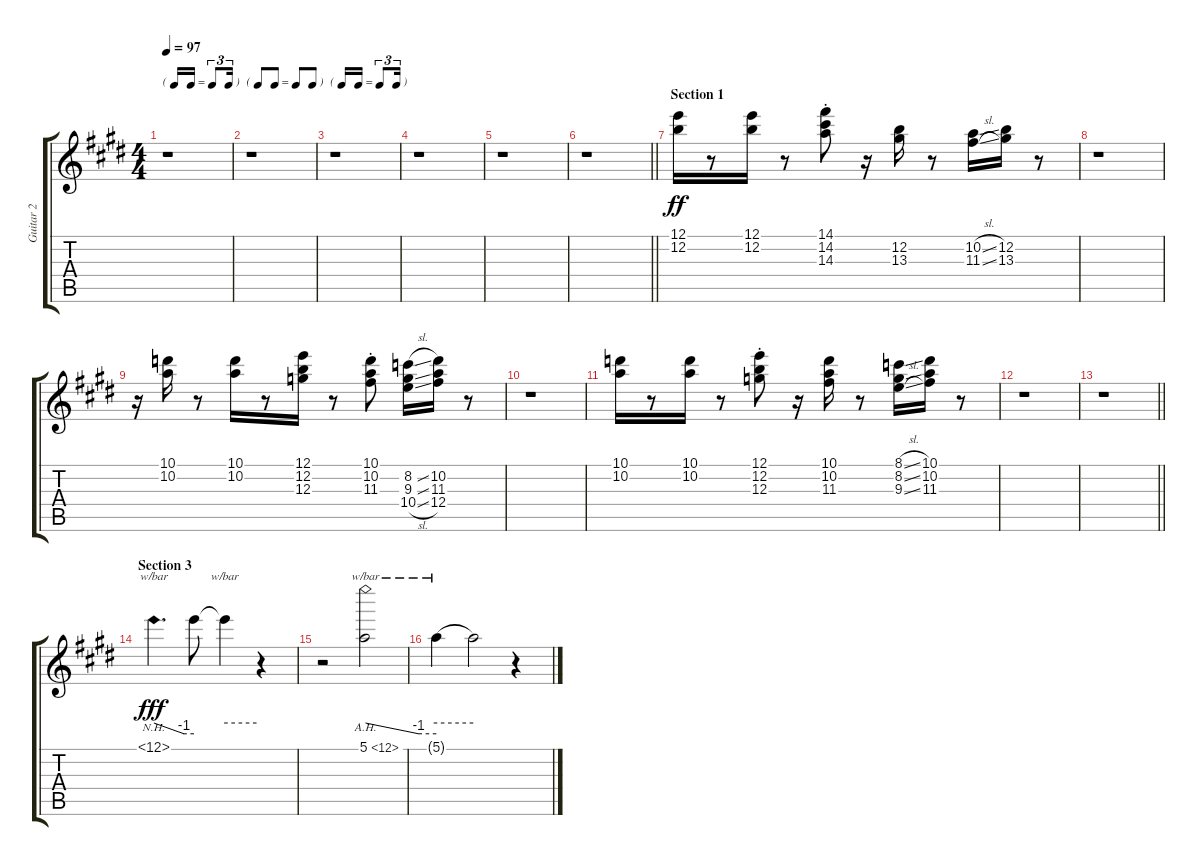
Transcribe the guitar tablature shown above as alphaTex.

\track ("Guitar 2" "Guitar 2") {instrument electricguitarclean}
\staff {score tabs}
\tuning (E4 B3 G3 D4 A3 E3) {hide}
\ts (4 4)
\tf triplet16th
\tempo 97
\clef g2
\ks e
r.1{dy ff instrument electricguitarclean} |
\tf none
\ks c#minor
r.1 |
\tf triplet16th
\ks e
r.1 |
\ks c#minor
r.1 |
\ks e
r.1 |
\barLineRight lightlight
\ks c#minor
r.1{volume 12} |
\section ("" "Section 1")
\ks e
(12.1 12.2).16 r.8 (12.1 12.2).16 r.8 (14.1{st} 14.2{st} 14.3{st}).8 r.16 (12.2 13.3).16 r.8 (10.2{sl} 11.3{sl}).16 (12.2 13.3).16 r.8 |
\ks c#minor
r.1 |
\ks e
r.16 (10.1 10.2).16 r.8 (10.1 10.2).16 r.8 (12.1 12.2 12.3).16 r.8 (10.1{st} 10.2{st} 11.3{st}).8 (8.2{sl} 9.3{sl} 10.4{sl}).16 (10.2 11.3 12.4).16 r.8 |
\ks c#minor
r.1 |
\ks e
(10.1 10.2).16 r.8 (10.1 10.2).16 r.8 (12.1{st} 12.2{st} 12.3{st}).8 r.16 (10.1 10.2 11.3).16 r.8 (8.1{sl} 8.2{sl} 9.3{sl}).16 (10.1 10.2 11.3).16 r.8 |
\ks c#minor
r.1 |
\barLineRight lightlight
\ks e
r.1{volume 10 instrument electricguitarclean} |
\section ("" "Section 3")
\ks c#minor
12.1{nh}.4{d tbe (custom default 0 0 45 -4 60 -4) dy fff} 12.1{t}.8 12.1{t}.4{tbe (hold default 0 0 60 0)} r.4 |
\ks e
r.2 5.1{ah 7}.2{tbe (custom default 0 0 45 -4 60 -4)} |
\ks c#minor
5.1{t}.4{tbe (hold default 0 0 60 0)} 5.1{t}.2 r.4
